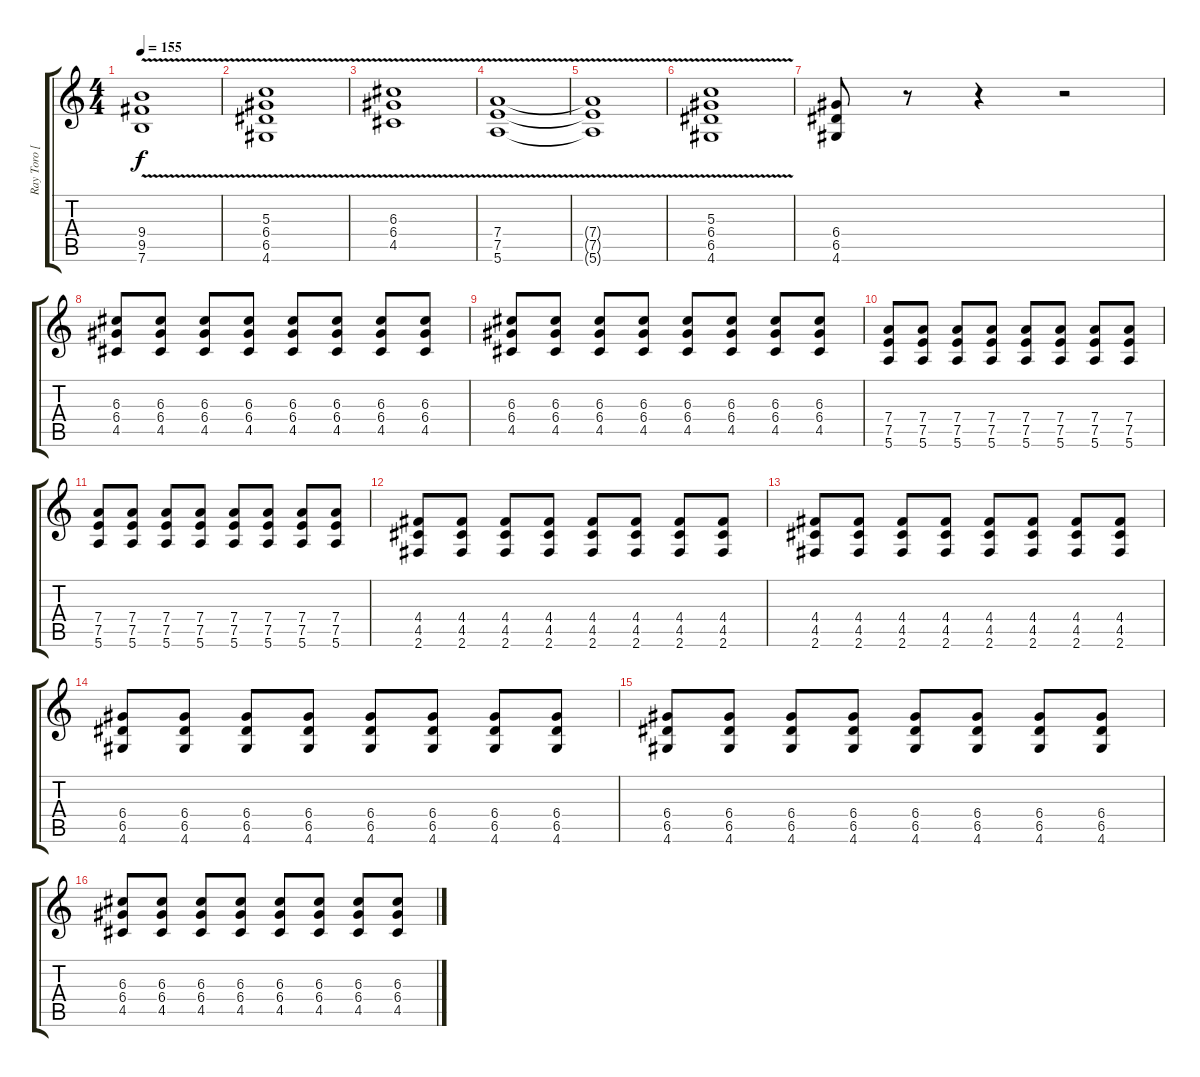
\track ("Ray Toro [Lead Guitar]" "Ray Toro [") {instrument overdrivenguitar}
\staff {score tabs}
\tuning (E4 B3 G3 D3 A2 E2) {hide}
\ts (4 4)
\tempo 155
\clef g2
\ks c
(9.4{v} 9.5 7.6).1{dy f} |
(5.3{v} 6.4 6.5 4.6).1 |
(6.3{v} 6.4 4.5).1 |
(7.4{v} 7.5 5.6).1 |
(7.4{t} 7.5{t} 5.6{t}).1 |
(5.3{v} 6.4 6.5 4.6).1 |
(6.4 6.5 4.6).8 r.8 r.4 r.2 |
(6.3 6.4 4.5).8 (6.3 6.4 4.5).8 (6.3 6.4 4.5).8 (6.3 6.4 4.5).8 (6.3 6.4 4.5).8 (6.3 6.4 4.5).8 (6.3 6.4 4.5).8 (6.3 6.4 4.5).8 |
(6.3 6.4 4.5).8 (6.3 6.4 4.5).8 (6.3 6.4 4.5).8 (6.3 6.4 4.5).8 (6.3 6.4 4.5).8 (6.3 6.4 4.5).8 (6.3 6.4 4.5).8 (6.3 6.4 4.5).8 |
(7.4 7.5 5.6).8 (7.4 7.5 5.6).8 (7.4 7.5 5.6).8 (7.4 7.5 5.6).8 (7.4 7.5 5.6).8 (7.4 7.5 5.6).8 (7.4 7.5 5.6).8 (7.4 7.5 5.6).8 |
(7.4 7.5 5.6).8 (7.4 7.5 5.6).8 (7.4 7.5 5.6).8 (7.4 7.5 5.6).8 (7.4 7.5 5.6).8 (7.4 7.5 5.6).8 (7.4 7.5 5.6).8 (7.4 7.5 5.6).8 |
(4.4 4.5 2.6).8 (4.4 4.5 2.6).8 (4.4 4.5 2.6).8 (4.4 4.5 2.6).8 (4.4 4.5 2.6).8 (4.4 4.5 2.6).8 (4.4 4.5 2.6).8 (4.4 4.5 2.6).8 |
(4.4 4.5 2.6).8 (4.4 4.5 2.6).8 (4.4 4.5 2.6).8 (4.4 4.5 2.6).8 (4.4 4.5 2.6).8 (4.4 4.5 2.6).8 (4.4 4.5 2.6).8 (4.4 4.5 2.6).8 |
(6.4 6.5 4.6).8 (6.4 6.5 4.6).8 (6.4 6.5 4.6).8 (6.4 6.5 4.6).8 (6.4 6.5 4.6).8 (6.4 6.5 4.6).8 (6.4 6.5 4.6).8 (6.4 6.5 4.6).8 |
(6.4 6.5 4.6).8 (6.4 6.5 4.6).8 (6.4 6.5 4.6).8 (6.4 6.5 4.6).8 (6.4 6.5 4.6).8 (6.4 6.5 4.6).8 (6.4 6.5 4.6).8 (6.4 6.5 4.6).8 |
(6.3 6.4 4.5).8 (6.3 6.4 4.5).8 (6.3 6.4 4.5).8 (6.3 6.4 4.5).8 (6.3 6.4 4.5).8 (6.3 6.4 4.5).8 (6.3 6.4 4.5).8 (6.3 6.4 4.5).8
